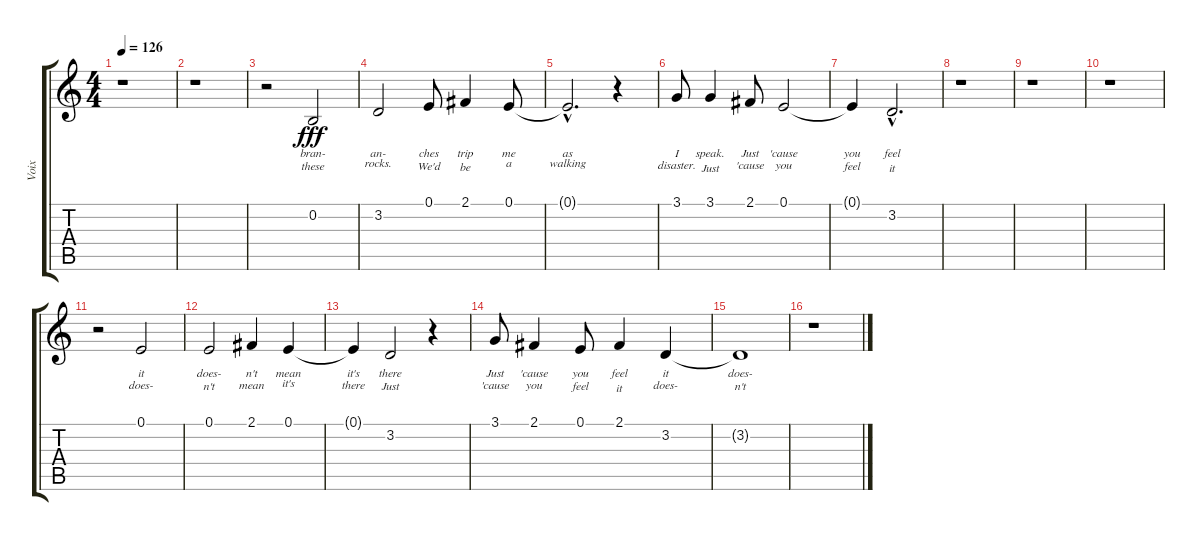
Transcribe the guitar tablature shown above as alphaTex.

\track ("Voix" "Voix") {instrument sopranosax}
\staff {score tabs}
\tuning (E4 B3 G3 D3 A2 E2) {hide}
\ts (4 4)
\tempo 126
\clef g2
\ks c
r.1{dy fff} |
r.1 |
r.2 0.2.2{lyrics (0 "bran-") lyrics (1 "these") lyrics (2 "") lyrics (3 "") lyrics (4 "")} |
3.2.2{lyrics (0 "an-") lyrics (1 "rocks.") lyrics (2 "") lyrics (3 "") lyrics (4 "")} 0.1.8{lyrics (0 "ches") lyrics (1 "We'd") lyrics (2 "") lyrics (3 "") lyrics (4 "")} 2.1.4{lyrics (0 "trip") lyrics (1 "be") lyrics (2 "") lyrics (3 "") lyrics (4 "")} 0.1.8{lyrics (0 "me") lyrics (1 "a") lyrics (2 "") lyrics (3 "") lyrics (4 "")} |
0.1{hac t}.2{d lyrics (0 "as") lyrics (1 "walking") lyrics (2 "") lyrics (3 "") lyrics (4 "")} r.4 |
3.1.8{lyrics (0 "I") lyrics (1 "disaster.") lyrics (2 "") lyrics (3 "") lyrics (4 "")} 3.1.4{lyrics (0 "speak.") lyrics (1 "Just") lyrics (2 "") lyrics (3 "") lyrics (4 "")} 2.1.8{lyrics (0 "Just") lyrics (1 "'cause") lyrics (2 "") lyrics (3 "") lyrics (4 "")} 0.1.2{lyrics (0 "'cause") lyrics (1 "you") lyrics (2 "") lyrics (3 "") lyrics (4 "")} |
0.1{t}.4{lyrics (0 "you") lyrics (1 "feel") lyrics (2 "") lyrics (3 "") lyrics (4 "")} 3.2{hac}.2{d lyrics (0 "feel") lyrics (1 "it") lyrics (2 "") lyrics (3 "") lyrics (4 "")} |
r.1 |
r.1 |
r.1 |
r.2 0.1.2{lyrics (0 "it") lyrics (1 "does-") lyrics (2 "") lyrics (3 "") lyrics (4 "")} |
0.1.2{lyrics (0 "does-") lyrics (1 "n't") lyrics (2 "") lyrics (3 "") lyrics (4 "")} 2.1.4{lyrics (0 "n't") lyrics (1 "mean") lyrics (2 "") lyrics (3 "") lyrics (4 "")} 0.1.4{lyrics (0 "mean") lyrics (1 "it's") lyrics (2 "") lyrics (3 "") lyrics (4 "")} |
0.1{t}.4{lyrics (0 "it's") lyrics (1 "there") lyrics (2 "") lyrics (3 "") lyrics (4 "")} 3.2.2{lyrics (0 "there") lyrics (1 "Just") lyrics (2 "") lyrics (3 "") lyrics (4 "")} r.4 |
3.1.8{lyrics (0 "Just") lyrics (1 "'cause") lyrics (2 "") lyrics (3 "") lyrics (4 "")} 2.1.4{lyrics (0 "'cause") lyrics (1 "you") lyrics (2 "") lyrics (3 "") lyrics (4 "")} 0.1.8{lyrics (0 "you") lyrics (1 "feel") lyrics (2 "") lyrics (3 "") lyrics (4 "")} 2.1.4{lyrics (0 "feel") lyrics (1 "it") lyrics (2 "") lyrics (3 "") lyrics (4 "")} 3.2.4{lyrics (0 "it") lyrics (1 "does-") lyrics (2 "") lyrics (3 "") lyrics (4 "")} |
3.2{t}.1{lyrics (0 "does-") lyrics (1 "n't") lyrics (2 "") lyrics (3 "") lyrics (4 "")} |
r.1
